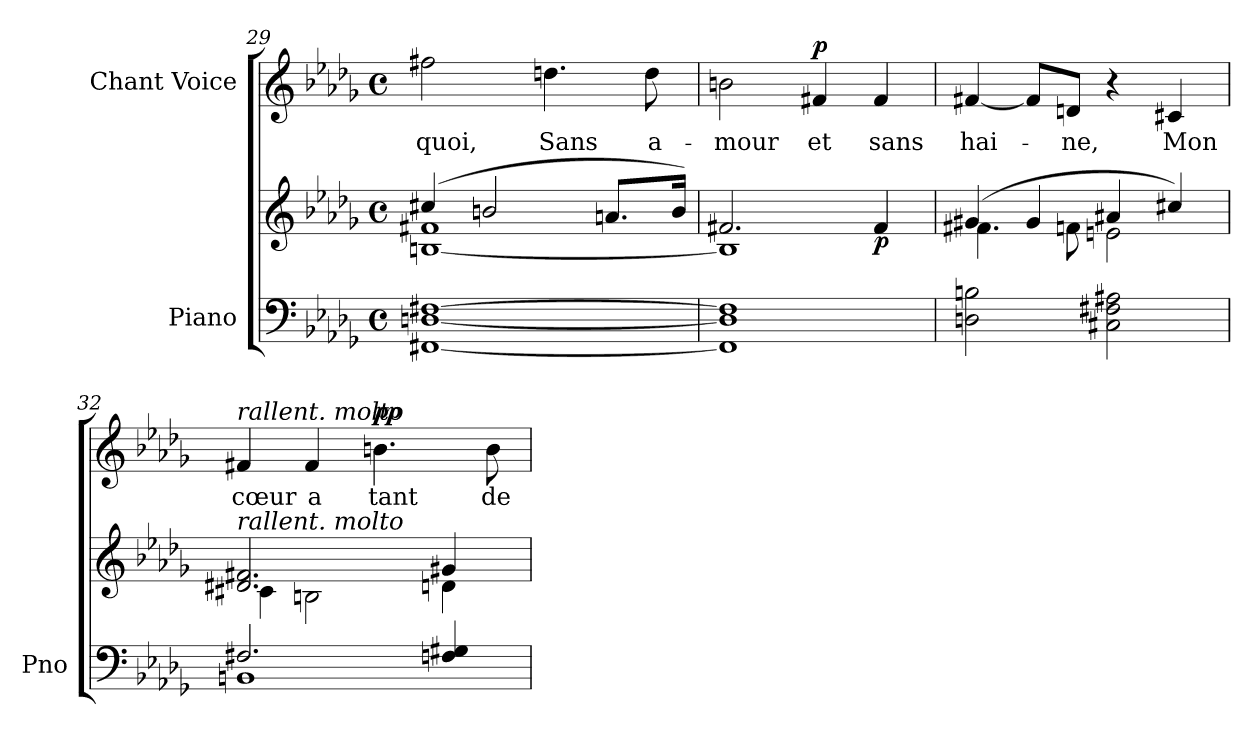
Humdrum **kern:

**kern	**kern	**dynam	**kern	**text	**dynam
*part2	*part2	*part2	*part1	*part1	*part1
*staff3	*staff2	*staff2/3	*staff1	*staff1	*staff1
*I"Piano	*	*	*I"Chant               Voice	*	*
*I'Pno	*	*	*	*	*
*clefF4	*clefG2	*	*clefG2	*	*
*k[b-e-a-d-g-]	*k[b-e-a-d-g-]	*	*k[b-e-a-d-g-]	*	*
*M4/4	*M4/4	*	*M4/4	*	*
*met(c)	*met(c)	*	*met(c)	*	*
=29	=29	=29	=29	=29	=29
*	*^	*	*	*	*
!	!	!	!LO:DY:b	!	!	!
!	!	!	!LO:DY:n=1:b	!	!	!LO:DY:a
!	!	!	!	!	!	!LO:DY:n=1:a
[1FF#X [1Dn [1F#X	(4cc#X/	[1Bn 1f#X	f other-dynamics	2ff#X\	-quoi,	f other-dynamics
.	2bn/	.	.	.	.	.
.	.	.	.	4.ddn\	Sans	.
.	8.an/L	.	.	.	.	.
.	.	.	.	8dd\	a-	.
.	16b/Jk)	.	.	.	.	.
=30	=30	=30	=30	=30	=30	=30
1FF#] 1D] 1F#]	2.f#X/	1B]	.	2bn\	-mour	.
!	!	!	!	!	!	!LO:DY:a
.	.	.	.	4f#X/	et	p
!	!	!	!LO:DY:b	!	!	!
.	4f#/	.	p	4f#/	sans	.
=31	=31	=31	=31	=31	=31	=31
2Dn\ 2Bn\	(4g#X/	4.f#X\	.	[4f#X/	hai-	.
.	4g#/	.	.	8f#/L]	.	.
.	.	8fn\	.	8dn/J	-ne,	.
2C#X\ 2F#X\ 2A#X\	4a#X/	2en\	.	4r	.	.
.	4cc#X/)	.	.	4c#X/	Mon	.
=32	=32	=32	=32	=32	=32	=32
*^	*	*	*	*	*	*
!	!	!	!	!	!LO:TX:i:t=rallent. molto	!	!
!	!	!LO:TX:i:t=rallent. molto	!	!	!	!	!
2.F#X/	1BBn	2.d#X/ 2.f#X/	4c#X\	.	4f#X/	cœur	.
.	.	.	2Bn\	.	4f#/	a	.
!	!	!	!	!	!	!	!LO:DY:a
.	.	.	.	.	4.bn\	tant	pp
4Fn/ 4G#X/	.	4g#X/	4dn\	.	.	.	.
.	.	.	.	.	8b\	de	.
*v	*v	*	*	*	*	*	*
*	*v	*v	*	*	*	*
=	=	=	=	=	=
*-	*-	*-	*-	*-	*-
